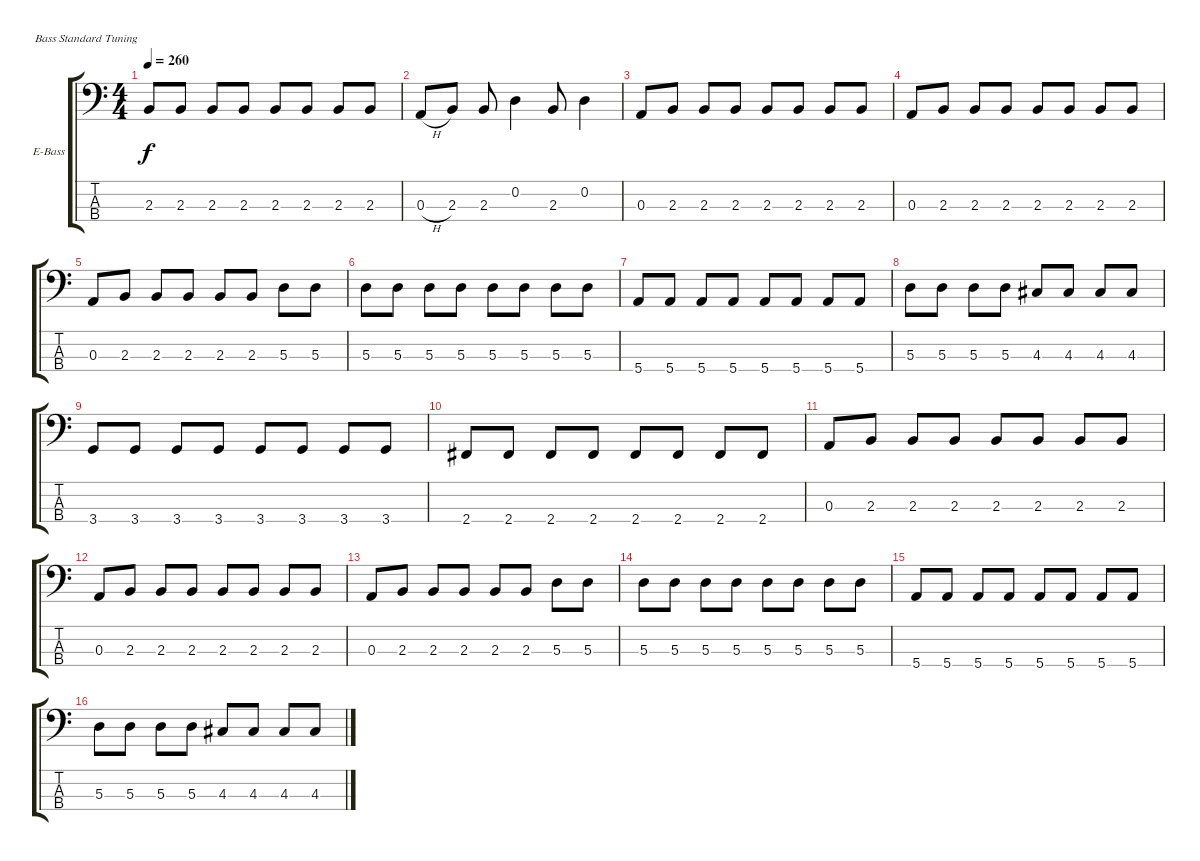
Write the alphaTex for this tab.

\defaultSystemsLayout 4
\bracketExtendMode groupsimilarinstruments
\firstSystemTrackNameOrientation horizontal
\otherSystemsTrackNameOrientation horizontal
\track ("Peter Baltes" "E-Bass") {instrument electricbassfinger}
\staff {score tabs}
\tuning (G2 D2 A1 E1)
\ts (4 4)
\tempo 260
\clef f4
\ks c
2.3.8{dy f} 2.3.8 2.3.8 2.3.8 2.3.8 2.3.8 2.3.8 2.3.8 |
0.3{h}.8 2.3.8 2.3.8 0.2.4 2.3.8 0.2.4 |
0.3.8 2.3.8 2.3.8 2.3.8 2.3.8 2.3.8 2.3.8 2.3.8 |
0.3.8 2.3.8 2.3.8 2.3.8 2.3.8 2.3.8 2.3.8 2.3.8 |
0.3.8 2.3.8 2.3.8 2.3.8 2.3.8 2.3.8 5.3.8 5.3.8 |
5.3.8 5.3.8 5.3.8 5.3.8 5.3.8 5.3.8 5.3.8 5.3.8 |
5.4.8 5.4.8 5.4.8 5.4.8 5.4.8 5.4.8 5.4.8 5.4.8 |
5.3.8 5.3.8 5.3.8 5.3.8 4.3.8 4.3.8 4.3.8 4.3.8 |
3.4.8 3.4.8 3.4.8 3.4.8 3.4.8 3.4.8 3.4.8 3.4.8 |
2.4.8 2.4.8 2.4.8 2.4.8 2.4.8 2.4.8 2.4.8 2.4.8 |
0.3.8 2.3.8 2.3.8 2.3.8 2.3.8 2.3.8 2.3.8 2.3.8 |
0.3.8 2.3.8 2.3.8 2.3.8 2.3.8 2.3.8 2.3.8 2.3.8 |
0.3.8 2.3.8 2.3.8 2.3.8 2.3.8 2.3.8 5.3.8 5.3.8 |
5.3.8 5.3.8 5.3.8 5.3.8 5.3.8 5.3.8 5.3.8 5.3.8 |
5.4.8 5.4.8 5.4.8 5.4.8 5.4.8 5.4.8 5.4.8 5.4.8 |
5.3.8 5.3.8 5.3.8 5.3.8 4.3.8 4.3.8 4.3.8 4.3.8
